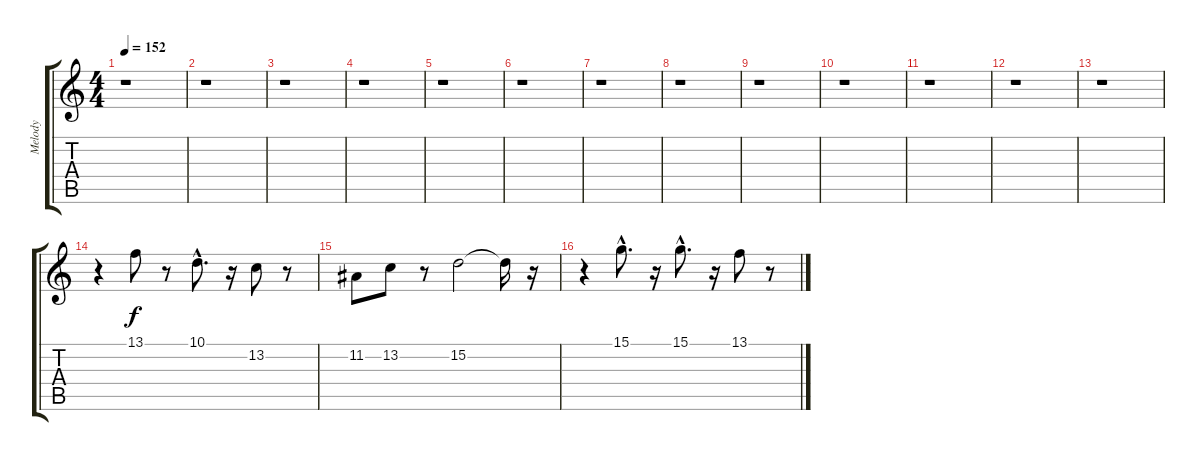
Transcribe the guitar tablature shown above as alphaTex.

\track ("Melody" "Melody") {instrument reedorgan}
\staff {score tabs}
\tuning (E4 B3 G3 D3 A2 E2) {hide}
\ts (4 4)
\tempo 152
\clef g2
\ks c
r.1{dy f} |
r.1 |
r.1 |
r.1 |
r.1 |
r.1 |
r.1 |
r.1 |
r.1 |
r.1 |
r.1 |
r.1 |
r.1 |
r.4 13.1.8 r.8 10.1{hac}.8{d} r.16 13.2.8 r.8 |
11.2.8 13.2.8 r.8 15.2.2 15.2{t}.16 r.16 |
r.4 15.1{hac}.8{d} r.16 15.1{hac}.8{d} r.16 13.1.8 r.8
